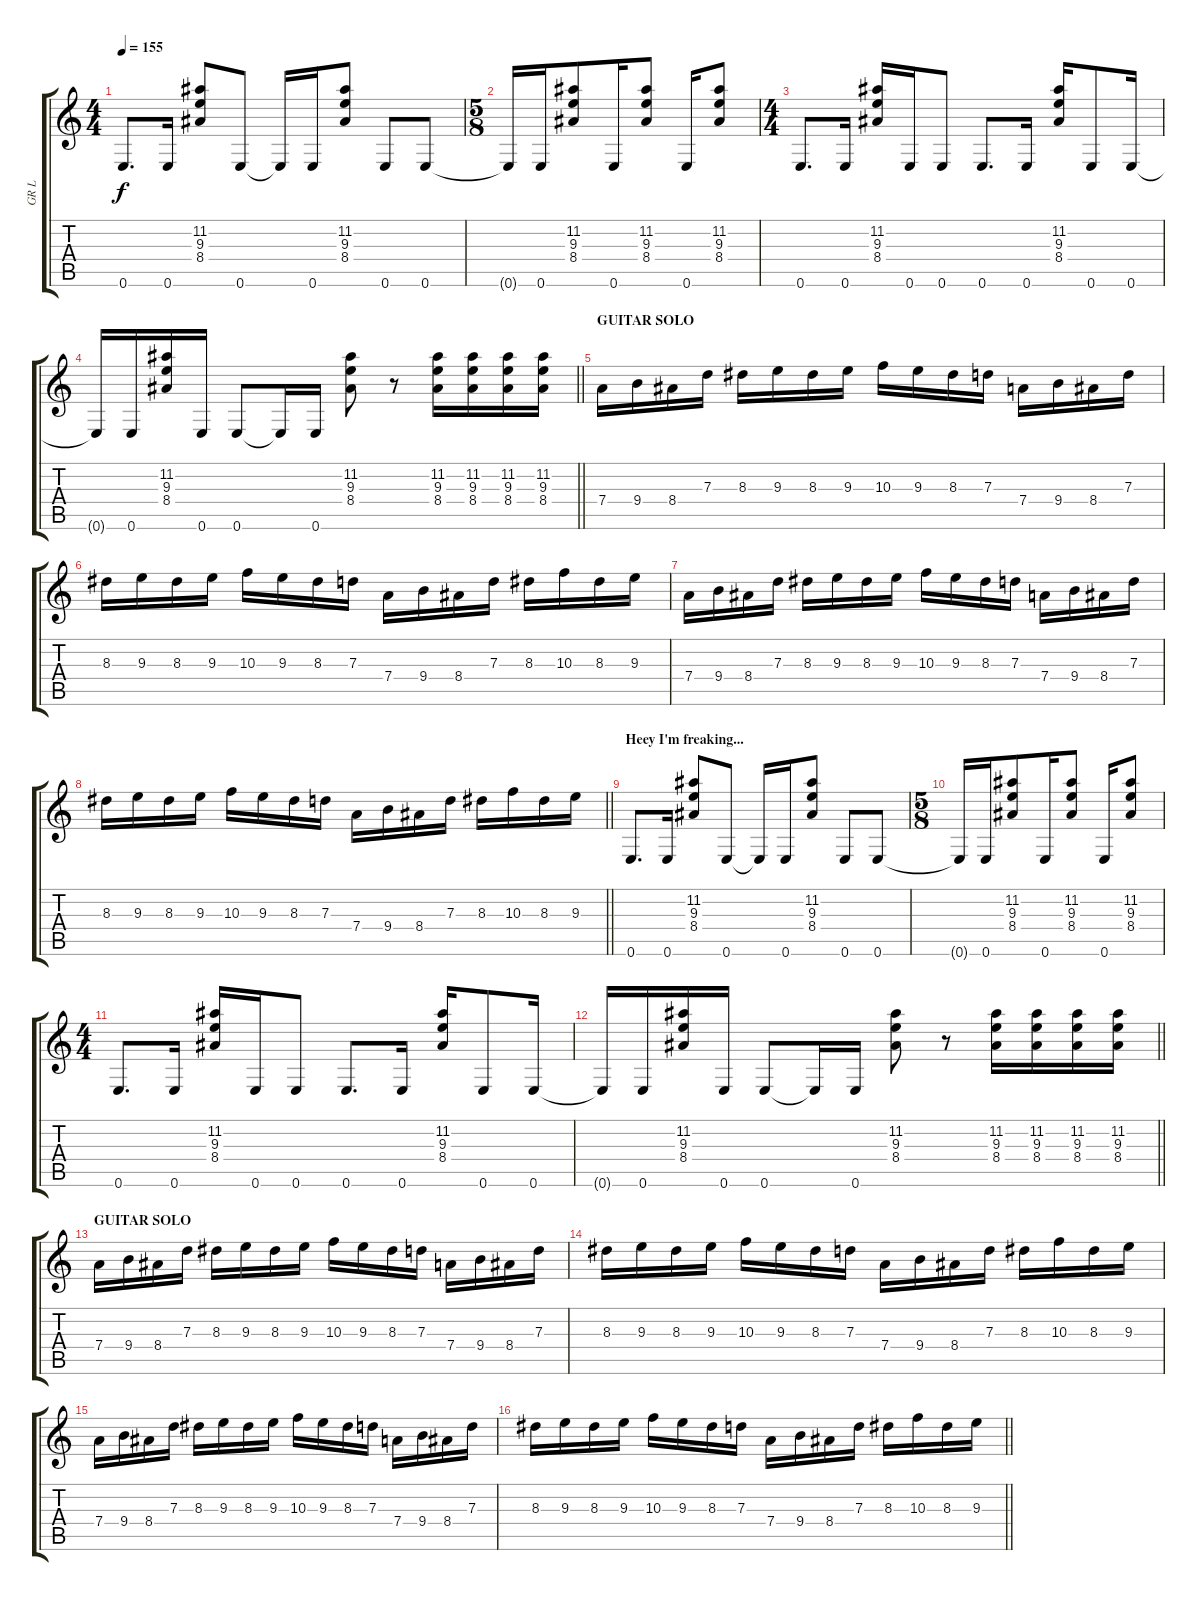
\track ("GR L" "GR L") {instrument overdrivenguitar}
\staff {score tabs}
\tuning (E4 B3 G3 D3 A2 E2) {hide}
\ts (4 4)
\tempo 155
\clef g2
\ks c
0.6.8{d dy f} 0.6.16 (11.2 9.3 8.4).8 0.6.8 0.6{t}.16 0.6.16 (11.2 9.3 8.4).8 0.6.8 0.6.8 |
\ts (5 8)
0.6{t}.16 0.6.16 (11.2 9.3 8.4).8 0.6.16 (11.2 9.3 8.4).8 0.6.16 (11.2 9.3 8.4).8 |
\ts (4 4)
0.6.8{d} 0.6.16 (11.2 9.3 8.4).16 0.6.16 0.6.8 0.6.8{d} 0.6.16 (11.2 9.3 8.4).16 0.6.8 0.6.16 |
\barLineRight lightlight
0.6{t}.16 0.6.16 (11.2 9.3 8.4).16 0.6.16 0.6.8 0.6{t}.16 0.6.16 (11.2 9.3 8.4).8 r.8 (11.2 9.3 8.4).16 (11.2 9.3 8.4).16 (11.2 9.3 8.4).16 (11.2 9.3 8.4).16 |
\section ("" "GUITAR SOLO")
7.4.16 9.4.16 8.4.16 7.3.16 8.3.16 9.3.16 8.3.16 9.3.16 10.3.16 9.3.16 8.3.16 7.3.16 7.4.16 9.4.16 8.4.16 7.3.16 |
8.3.16 9.3.16 8.3.16 9.3.16 10.3.16 9.3.16 8.3.16 7.3.16 7.4.16 9.4.16 8.4.16 7.3.16 8.3.16 10.3.16 8.3.16 9.3.16 |
7.4.16 9.4.16 8.4.16 7.3.16 8.3.16 9.3.16 8.3.16 9.3.16 10.3.16 9.3.16 8.3.16 7.3.16 7.4.16 9.4.16 8.4.16 7.3.16 |
\barLineRight lightlight
8.3.16 9.3.16 8.3.16 9.3.16 10.3.16 9.3.16 8.3.16 7.3.16 7.4.16 9.4.16 8.4.16 7.3.16 8.3.16 10.3.16 8.3.16 9.3.16 |
\section ("" "Heey I'm freaking...")
0.6.8{d} 0.6.16 (11.2 9.3 8.4).8 0.6.8 0.6{t}.16 0.6.16 (11.2 9.3 8.4).8 0.6.8 0.6.8 |
\ts (5 8)
0.6{t}.16 0.6.16 (11.2 9.3 8.4).8 0.6.16 (11.2 9.3 8.4).8 0.6.16 (11.2 9.3 8.4).8 |
\ts (4 4)
0.6.8{d} 0.6.16 (11.2 9.3 8.4).16 0.6.16 0.6.8 0.6.8{d} 0.6.16 (11.2 9.3 8.4).16 0.6.8 0.6.16 |
\barLineRight lightlight
0.6{t}.16 0.6.16 (11.2 9.3 8.4).16 0.6.16 0.6.8 0.6{t}.16 0.6.16 (11.2 9.3 8.4).8 r.8 (11.2 9.3 8.4).16 (11.2 9.3 8.4).16 (11.2 9.3 8.4).16 (11.2 9.3 8.4).16 |
\section ("" "GUITAR SOLO")
7.4.16 9.4.16 8.4.16 7.3.16 8.3.16 9.3.16 8.3.16 9.3.16 10.3.16 9.3.16 8.3.16 7.3.16 7.4.16 9.4.16 8.4.16 7.3.16 |
8.3.16 9.3.16 8.3.16 9.3.16 10.3.16 9.3.16 8.3.16 7.3.16 7.4.16 9.4.16 8.4.16 7.3.16 8.3.16 10.3.16 8.3.16 9.3.16 |
7.4.16 9.4.16 8.4.16 7.3.16 8.3.16 9.3.16 8.3.16 9.3.16 10.3.16 9.3.16 8.3.16 7.3.16 7.4.16 9.4.16 8.4.16 7.3.16 |
\barLineRight lightlight
8.3.16 9.3.16 8.3.16 9.3.16 10.3.16 9.3.16 8.3.16 7.3.16 7.4.16 9.4.16 8.4.16 7.3.16 8.3.16 10.3.16 8.3.16 9.3.16
